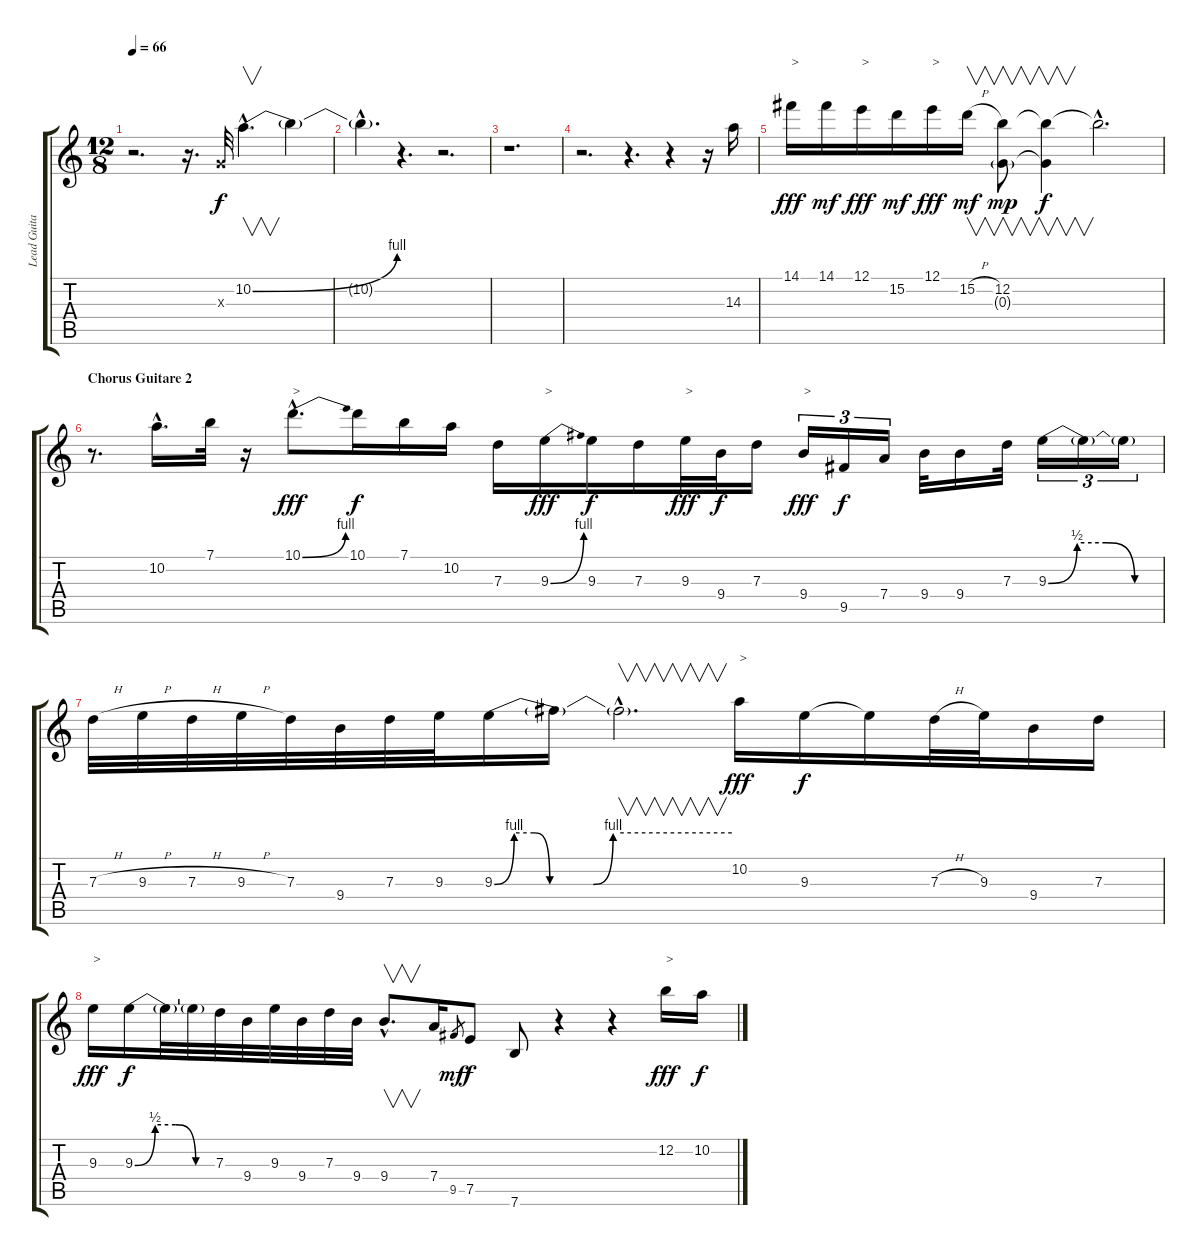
\track ("Lead Guitar bis" "Lead Guita") {instrument overdrivenguitar}
\staff {score tabs}
\tuning (E4 B3 G3 D3 A2 E2) {hide}
\ts (12 8)
\tempo 66
\clef g2
\ks c
r.2{d dy mf} r.16{d} 0.3{x}.32{dy f volume 16} 10.2{be (bend 0 0 60 4) hac}.4{v d volume 12} 10.2{t}.4 |
10.2{hac t}.4{d} r.4{d} r.2{d} |
r.1{d} |
r.2{d} r.4{d} r.4 r.16 14.3.16{volume 13} |
14.1.16{txt ">" dy fff} 14.1.16{dy mf} 12.1.16{txt ">" dy fff} 15.2.16{dy mf} 12.1.16{txt ">" dy fff} 15.2{h}.16{v dy mf} (12.2 0.3{g}).8{v dy mp} (12.2{t} 0.3{t}).4{v dy f} 12.2{hac t}.2{d} |
\section ("" "Chorus Guitare 2")
r.8{d} 10.2{hac}.16{d} 7.1.32 r.16 10.1{be (bend 0 0 60 4) hac}.8{d txt ">" dy fff} 10.1.16{dy f} 7.1.16 10.2.16 7.3.16 9.3{be (bend 0 0 60 4)}.16{txt ">" dy fff} 9.3.16{dy f} 7.3.16 9.3.32{txt ">" dy fff} 9.4.32{dy f} 7.3.16 9.4.16{tu (3 2) txt ">" dy fff} 9.5.16{tu (3 2) dy f} 7.4.16{tu (3 2)} 9.4.32 9.4.16 7.3.32 9.3{be (custom 0 0 15 2 30 2 45 0 60 0)}.16{tu (3 2)} 9.3{t}.16{tu (3 2)} 9.3{t}.16{tu (3 2)} |
7.3{h}.32 9.3{h}.32 7.3{h}.32 9.3{h}.32 7.3.32 9.4.32 7.3.32 9.3.32 9.3{be (custom 0 0 5 4 10 4 14 0 25 0 30 4 60 4)}.16 9.3{t}.16 9.3{hac t}.2{v d} 10.2.16{txt ">" dy fff} 9.3.16{dy f} 9.3{t}.16 7.3{h}.32 9.3.32 9.4.16 7.3.16 |
9.3.16{txt ">" dy fff} 9.3{be (custom 0 0 15 2 30 2 45 0 60 0)}.16{dy f} 9.3{t}.32 9.3{t}.32 7.3.32 9.4.32 9.3.32 9.4.32 7.3.32 9.4.32 9.4{hac}.8{v d} 7.4.16 9.5.8{gr dy mf} 7.5.8{dy f} 7.6.8 r.4 r.4 12.2.16{txt ">" dy fff} 10.2.16{dy f}
